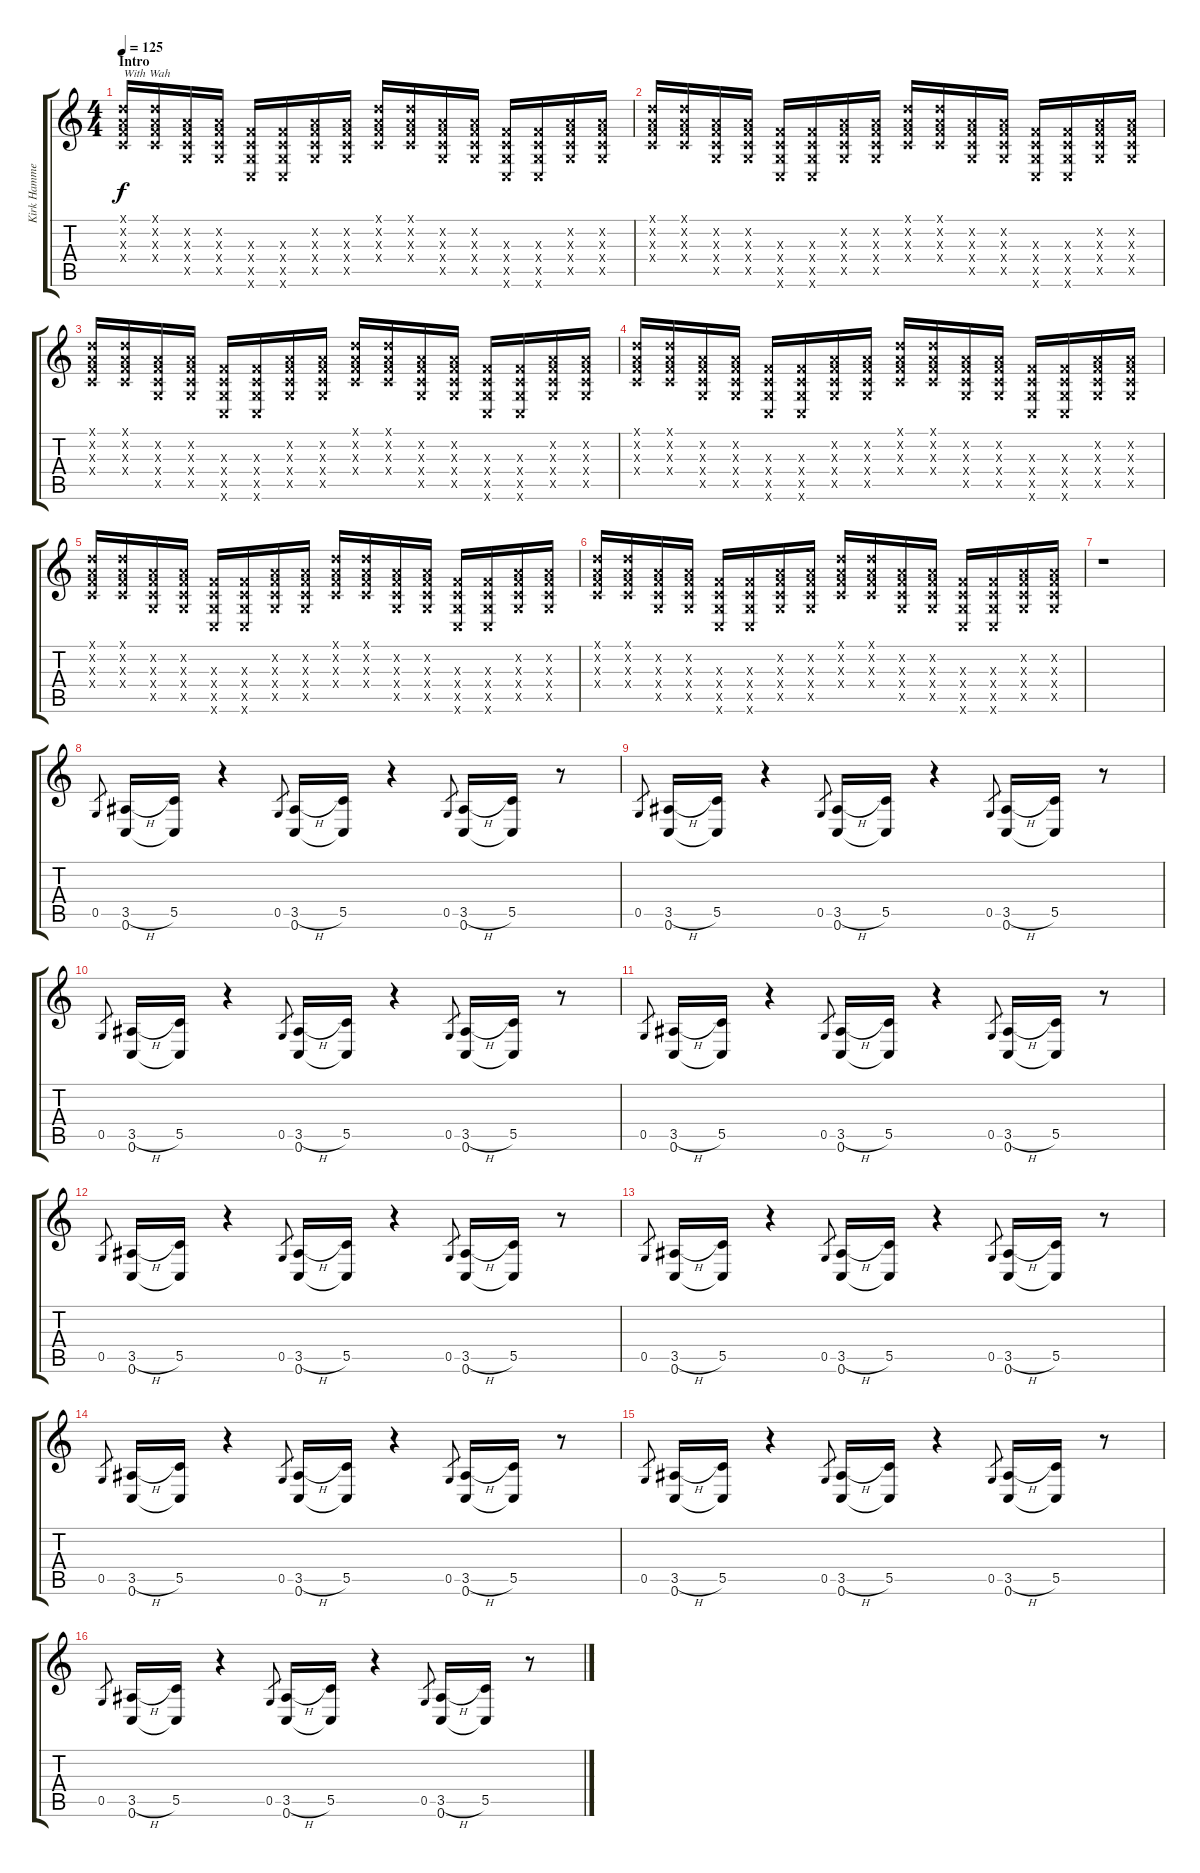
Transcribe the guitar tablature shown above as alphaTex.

\track ("Kirk Hammet" "Kirk Hamme") {instrument distortionguitar}
\staff {score tabs}
\tuning (D4 A3 F3 C3 G2 C2) {hide}
\ts (4 4)
\section ("" "Intro")
\tempo 125
\clef g2
\ks c
(0.1{x} 0.2{x} 0.3{x} 0.4{x}).16{txt "With Wah" dy f instrument distortionguitar} (0.1{x} 0.2{x} 0.3{x} 0.4{x}).16 (0.2{x} 0.3{x} 0.4{x} 0.5{x}).16 (0.2{x} 0.3{x} 0.4{x} 0.5{x}).16 (0.3{x} 0.4{x} 0.5{x} 0.6{x}).16 (0.3{x} 0.4{x} 0.5{x} 0.6{x}).16 (0.2{x} 0.3{x} 0.4{x} 0.5{x}).16 (0.2{x} 0.3{x} 0.4{x} 0.5{x}).16 (0.1{x} 0.2{x} 0.3{x} 0.4{x}).16 (0.1{x} 0.2{x} 0.3{x} 0.4{x}).16 (0.2{x} 0.3{x} 0.4{x} 0.5{x}).16 (0.2{x} 0.3{x} 0.4{x} 0.5{x}).16 (0.3{x} 0.4{x} 0.5{x} 0.6{x}).16 (0.3{x} 0.4{x} 0.5{x} 0.6{x}).16 (0.2{x} 0.3{x} 0.4{x} 0.5{x}).16 (0.2{x} 0.3{x} 0.4{x} 0.5{x}).16 |
(0.1{x} 0.2{x} 0.3{x} 0.4{x}).16 (0.1{x} 0.2{x} 0.3{x} 0.4{x}).16 (0.2{x} 0.3{x} 0.4{x} 0.5{x}).16 (0.2{x} 0.3{x} 0.4{x} 0.5{x}).16 (0.3{x} 0.4{x} 0.5{x} 0.6{x}).16 (0.3{x} 0.4{x} 0.5{x} 0.6{x}).16 (0.2{x} 0.3{x} 0.4{x} 0.5{x}).16 (0.2{x} 0.3{x} 0.4{x} 0.5{x}).16 (0.1{x} 0.2{x} 0.3{x} 0.4{x}).16 (0.1{x} 0.2{x} 0.3{x} 0.4{x}).16 (0.2{x} 0.3{x} 0.4{x} 0.5{x}).16 (0.2{x} 0.3{x} 0.4{x} 0.5{x}).16 (0.3{x} 0.4{x} 0.5{x} 0.6{x}).16 (0.3{x} 0.4{x} 0.5{x} 0.6{x}).16 (0.2{x} 0.3{x} 0.4{x} 0.5{x}).16 (0.2{x} 0.3{x} 0.4{x} 0.5{x}).16 |
(0.1{x} 0.2{x} 0.3{x} 0.4{x}).16 (0.1{x} 0.2{x} 0.3{x} 0.4{x}).16 (0.2{x} 0.3{x} 0.4{x} 0.5{x}).16 (0.2{x} 0.3{x} 0.4{x} 0.5{x}).16 (0.3{x} 0.4{x} 0.5{x} 0.6{x}).16 (0.3{x} 0.4{x} 0.5{x} 0.6{x}).16 (0.2{x} 0.3{x} 0.4{x} 0.5{x}).16 (0.2{x} 0.3{x} 0.4{x} 0.5{x}).16 (0.1{x} 0.2{x} 0.3{x} 0.4{x}).16 (0.1{x} 0.2{x} 0.3{x} 0.4{x}).16 (0.2{x} 0.3{x} 0.4{x} 0.5{x}).16 (0.2{x} 0.3{x} 0.4{x} 0.5{x}).16 (0.3{x} 0.4{x} 0.5{x} 0.6{x}).16 (0.3{x} 0.4{x} 0.5{x} 0.6{x}).16 (0.2{x} 0.3{x} 0.4{x} 0.5{x}).16 (0.2{x} 0.3{x} 0.4{x} 0.5{x}).16 |
(0.1{x} 0.2{x} 0.3{x} 0.4{x}).16 (0.1{x} 0.2{x} 0.3{x} 0.4{x}).16 (0.2{x} 0.3{x} 0.4{x} 0.5{x}).16 (0.2{x} 0.3{x} 0.4{x} 0.5{x}).16 (0.3{x} 0.4{x} 0.5{x} 0.6{x}).16 (0.3{x} 0.4{x} 0.5{x} 0.6{x}).16 (0.2{x} 0.3{x} 0.4{x} 0.5{x}).16 (0.2{x} 0.3{x} 0.4{x} 0.5{x}).16 (0.1{x} 0.2{x} 0.3{x} 0.4{x}).16 (0.1{x} 0.2{x} 0.3{x} 0.4{x}).16 (0.2{x} 0.3{x} 0.4{x} 0.5{x}).16 (0.2{x} 0.3{x} 0.4{x} 0.5{x}).16 (0.3{x} 0.4{x} 0.5{x} 0.6{x}).16 (0.3{x} 0.4{x} 0.5{x} 0.6{x}).16 (0.2{x} 0.3{x} 0.4{x} 0.5{x}).16 (0.2{x} 0.3{x} 0.4{x} 0.5{x}).16 |
(0.1{x} 0.2{x} 0.3{x} 0.4{x}).16 (0.1{x} 0.2{x} 0.3{x} 0.4{x}).16 (0.2{x} 0.3{x} 0.4{x} 0.5{x}).16 (0.2{x} 0.3{x} 0.4{x} 0.5{x}).16 (0.3{x} 0.4{x} 0.5{x} 0.6{x}).16 (0.3{x} 0.4{x} 0.5{x} 0.6{x}).16 (0.2{x} 0.3{x} 0.4{x} 0.5{x}).16 (0.2{x} 0.3{x} 0.4{x} 0.5{x}).16 (0.1{x} 0.2{x} 0.3{x} 0.4{x}).16 (0.1{x} 0.2{x} 0.3{x} 0.4{x}).16 (0.2{x} 0.3{x} 0.4{x} 0.5{x}).16 (0.2{x} 0.3{x} 0.4{x} 0.5{x}).16 (0.3{x} 0.4{x} 0.5{x} 0.6{x}).16 (0.3{x} 0.4{x} 0.5{x} 0.6{x}).16 (0.2{x} 0.3{x} 0.4{x} 0.5{x}).16 (0.2{x} 0.3{x} 0.4{x} 0.5{x}).16 |
(0.1{x} 0.2{x} 0.3{x} 0.4{x}).16 (0.1{x} 0.2{x} 0.3{x} 0.4{x}).16 (0.2{x} 0.3{x} 0.4{x} 0.5{x}).16 (0.2{x} 0.3{x} 0.4{x} 0.5{x}).16 (0.3{x} 0.4{x} 0.5{x} 0.6{x}).16 (0.3{x} 0.4{x} 0.5{x} 0.6{x}).16 (0.2{x} 0.3{x} 0.4{x} 0.5{x}).16 (0.2{x} 0.3{x} 0.4{x} 0.5{x}).16 (0.1{x} 0.2{x} 0.3{x} 0.4{x}).16 (0.1{x} 0.2{x} 0.3{x} 0.4{x}).16 (0.2{x} 0.3{x} 0.4{x} 0.5{x}).16 (0.2{x} 0.3{x} 0.4{x} 0.5{x}).16 (0.3{x} 0.4{x} 0.5{x} 0.6{x}).16 (0.3{x} 0.4{x} 0.5{x} 0.6{x}).16 (0.2{x} 0.3{x} 0.4{x} 0.5{x}).16 (0.2{x} 0.3{x} 0.4{x} 0.5{x}).16 |
r.1{balance 16} |
0.5.8{gr} (3.5{h} 0.6).16 (5.5 0.6{t}).16 r.4 0.5.8{gr} (3.5{h} 0.6).16 (5.5 0.6{t}).16 r.4 0.5.8{gr} (3.5{h} 0.6).16 (5.5 0.6{t}).16 r.8 |
0.5.8{gr} (3.5{h} 0.6).16 (5.5 0.6{t}).16 r.4 0.5.8{gr} (3.5{h} 0.6).16 (5.5 0.6{t}).16 r.4 0.5.8{gr} (3.5{h} 0.6).16 (5.5 0.6{t}).16 r.8 |
0.5.8{gr} (3.5{h} 0.6).16 (5.5 0.6{t}).16 r.4 0.5.8{gr} (3.5{h} 0.6).16 (5.5 0.6{t}).16 r.4 0.5.8{gr} (3.5{h} 0.6).16 (5.5 0.6{t}).16 r.8 |
0.5.8{gr} (3.5{h} 0.6).16 (5.5 0.6{t}).16 r.4 0.5.8{gr} (3.5{h} 0.6).16 (5.5 0.6{t}).16 r.4 0.5.8{gr} (3.5{h} 0.6).16 (5.5 0.6{t}).16 r.8 |
0.5.8{gr} (3.5{h} 0.6).16 (5.5 0.6{t}).16 r.4 0.5.8{gr} (3.5{h} 0.6).16 (5.5 0.6{t}).16 r.4 0.5.8{gr} (3.5{h} 0.6).16 (5.5 0.6{t}).16 r.8 |
0.5.8{gr} (3.5{h} 0.6).16 (5.5 0.6{t}).16 r.4 0.5.8{gr} (3.5{h} 0.6).16 (5.5 0.6{t}).16 r.4 0.5.8{gr} (3.5{h} 0.6).16 (5.5 0.6{t}).16 r.8 |
0.5.8{gr} (3.5{h} 0.6).16 (5.5 0.6{t}).16 r.4 0.5.8{gr} (3.5{h} 0.6).16 (5.5 0.6{t}).16 r.4 0.5.8{gr} (3.5{h} 0.6).16 (5.5 0.6{t}).16 r.8 |
0.5.8{gr} (3.5{h} 0.6).16 (5.5 0.6{t}).16 r.4 0.5.8{gr} (3.5{h} 0.6).16 (5.5 0.6{t}).16 r.4 0.5.8{gr} (3.5{h} 0.6).16 (5.5 0.6{t}).16 r.8 |
0.5.8{gr} (3.5{h} 0.6).16 (5.5 0.6{t}).16 r.4 0.5.8{gr} (3.5{h} 0.6).16 (5.5 0.6{t}).16 r.4 0.5.8{gr} (3.5{h} 0.6).16 (5.5 0.6{t}).16 r.8
